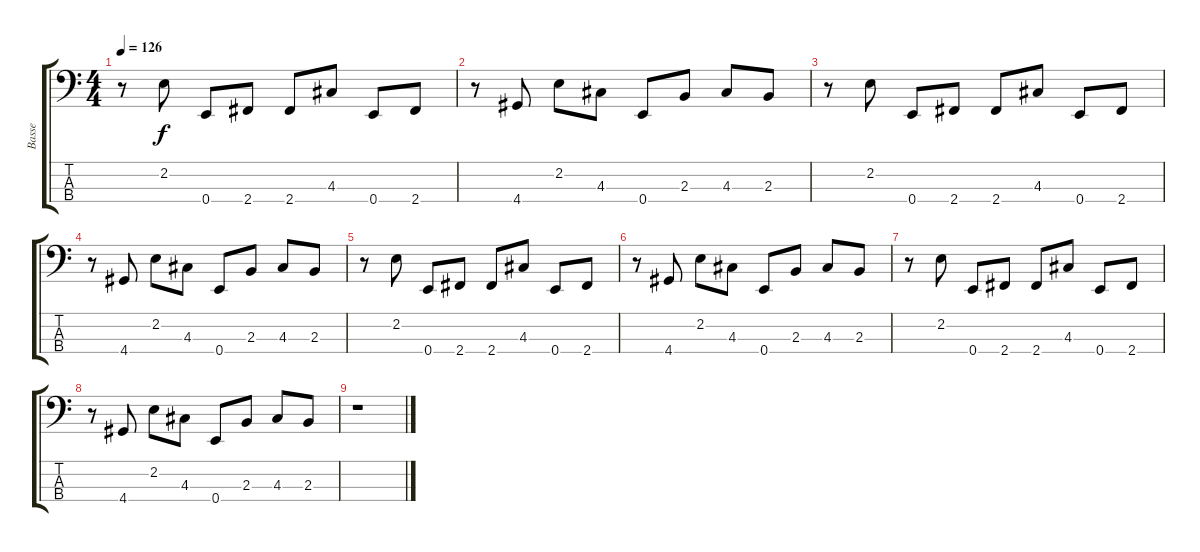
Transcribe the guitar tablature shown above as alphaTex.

\track ("Basse" "Basse") {instrument electricbassfinger}
\staff {score tabs}
\tuning (G2 D2 A1 E1) {hide}
\ts (4 4)
\tempo 126
\clef f4
\ks c
r.8{dy f} 2.2.8 0.4.8 2.4.8 2.4.8 4.3.8 0.4.8 2.4.8 |
r.8 4.4.8 2.2.8 4.3.8 0.4.8 2.3.8 4.3.8 2.3.8 |
r.8{volume 5} 2.2.8 0.4.8 2.4.8 2.4.8 4.3.8 0.4.8 2.4.8 |
r.8 4.4.8 2.2.8 4.3.8 0.4.8 2.3.8 4.3.8 2.3.8 |
r.8 2.2.8 0.4.8 2.4.8 2.4.8 4.3.8 0.4.8 2.4.8 |
r.8 4.4.8 2.2.8 4.3.8 0.4.8 2.3.8 4.3.8 2.3.8 |
r.8{volume 0} 2.2.8 0.4.8 2.4.8 2.4.8 4.3.8 0.4.8 2.4.8 |
r.8 4.4.8 2.2.8 4.3.8 0.4.8 2.3.8 4.3.8 2.3.8 |
r.1
